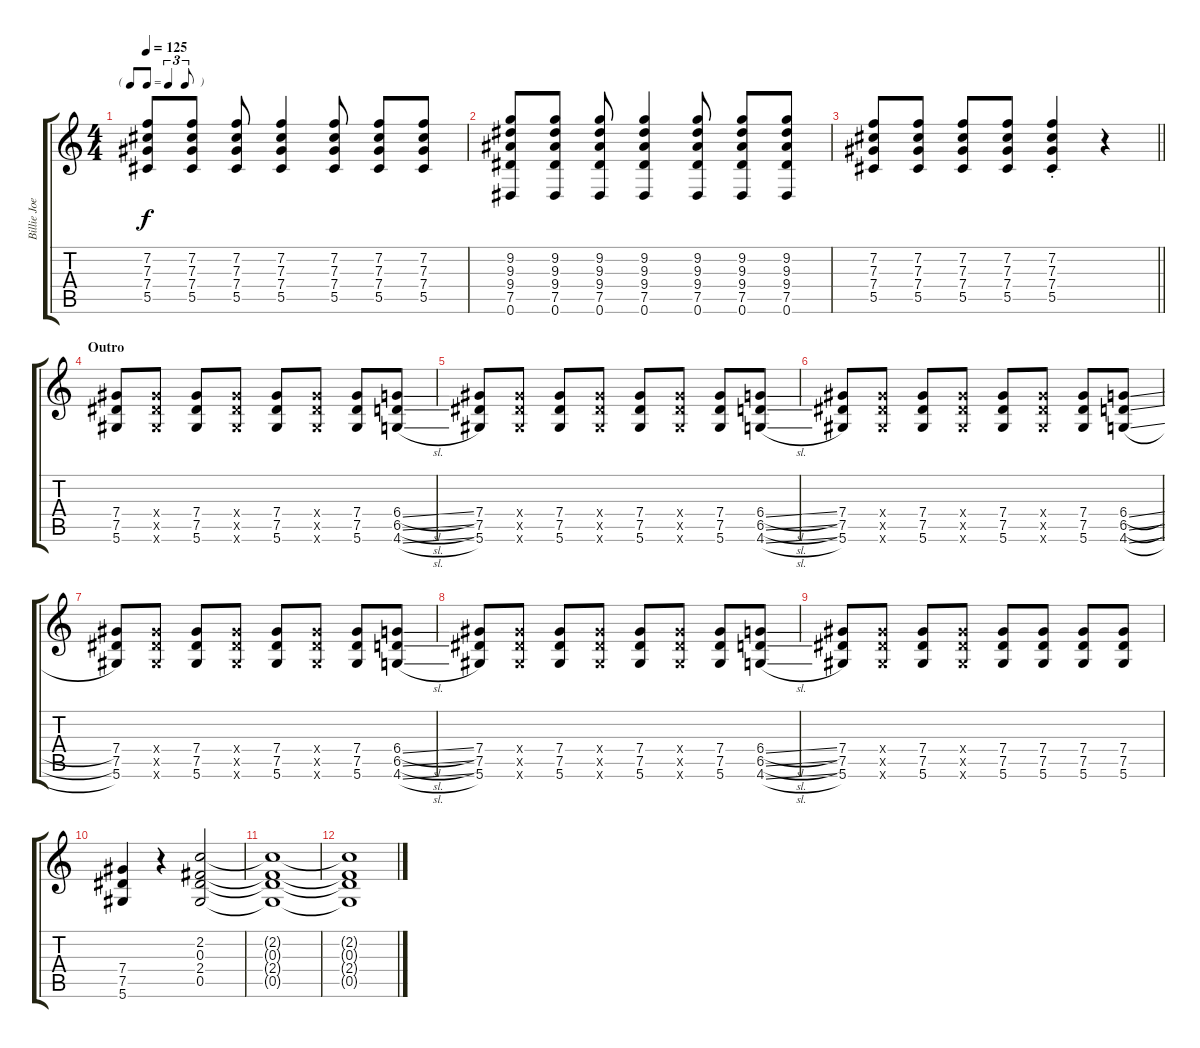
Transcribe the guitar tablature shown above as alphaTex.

\track ("Billie Joe" "Billie Joe") {instrument distortionguitar}
\staff {score tabs}
\tuning (Eb4 Bb3 Gb3 Db3 Ab2 Eb2) {hide}
\ts (4 4)
\tf triplet8th
\tempo 125
\clef g2
\ks c
(7.2 7.3 7.4 5.5).8{dy f} (7.2 7.3 7.4 5.5).8 (7.2 7.3 7.4 5.5).8 (7.2 7.3 7.4 5.5).4 (7.2 7.3 7.4 5.5).8 (7.2 7.3 7.4 5.5).8 (7.2 7.3 7.4 5.5).8 |
(9.2 9.3 9.4 7.5 0.6).8 (9.2 9.3 9.4 7.5 0.6).8 (9.2 9.3 9.4 7.5 0.6).8 (9.2 9.3 9.4 7.5 0.6).4 (9.2 9.3 9.4 7.5 0.6).8 (9.2 9.3 9.4 7.5 0.6).8 (9.2 9.3 9.4 7.5 0.6).8 |
\barLineRight lightlight
(7.2 7.3 7.4 5.5).8 (7.2 7.3 7.4 5.5).8 (7.2 7.3 7.4 5.5).8 (7.2 7.3 7.4 5.5).8 (7.2{st} 7.3{st} 7.4{st} 5.5{st}).4 r.4 |
\section ("" "Outro")
(7.4 7.5 5.6).8 (7.4{x} 7.5{x} 5.6{x}).8 (7.4 7.5 5.6).8 (7.4{x} 7.5{x} 5.6{x}).8 (7.4 7.5 5.6).8 (7.4{x} 7.5{x} 5.6{x}).8 (7.4 7.5 5.6).8 (6.4{sl} 6.5{sl} 4.6{sl}).8 |
(7.4 7.5 5.6).8 (7.4{x} 7.5{x} 5.6{x}).8 (7.4 7.5 5.6).8 (7.4{x} 7.5{x} 5.6{x}).8 (7.4 7.5 5.6).8 (7.4{x} 7.5{x} 5.6{x}).8 (7.4 7.5 5.6).8 (6.4{sl} 6.5{sl} 4.6{sl}).8 |
(7.4 7.5 5.6).8 (7.4{x} 7.5{x} 5.6{x}).8 (7.4 7.5 5.6).8 (7.4{x} 7.5{x} 5.6{x}).8 (7.4 7.5 5.6).8 (7.4{x} 7.5{x} 5.6{x}).8 (7.4 7.5 5.6).8 (6.4{sl} 6.5{sl} 4.6{sl}).8 |
(7.4 7.5 5.6).8 (7.4{x} 7.5{x} 5.6{x}).8 (7.4 7.5 5.6).8 (7.4{x} 7.5{x} 5.6{x}).8 (7.4 7.5 5.6).8 (7.4{x} 7.5{x} 5.6{x}).8 (7.4 7.5 5.6).8 (6.4{sl} 6.5{sl} 4.6{sl}).8 |
(7.4 7.5 5.6).8 (7.4{x} 7.5{x} 5.6{x}).8 (7.4 7.5 5.6).8 (7.4{x} 7.5{x} 5.6{x}).8 (7.4 7.5 5.6).8 (7.4{x} 7.5{x} 5.6{x}).8 (7.4 7.5 5.6).8 (6.4{sl} 6.5{sl} 4.6{sl}).8 |
(7.4 7.5 5.6).8 (7.4{x} 7.5{x} 5.6{x}).8 (7.4 7.5 5.6).8 (7.4{x} 7.5{x} 5.6{x}).8 (7.4 7.5 5.6).8 (7.4 7.5 5.6).8 (7.4 7.5 5.6).8 (7.4 7.5 5.6).8 |
(7.4 7.5 5.6).4 r.4 (2.2 0.3 2.4 0.5).2 |
(2.2{t} 0.3{t} 2.4{t} 0.5{t}).1 |
(2.2{t} 0.3{t} 2.4{t} 0.5{t}).1
